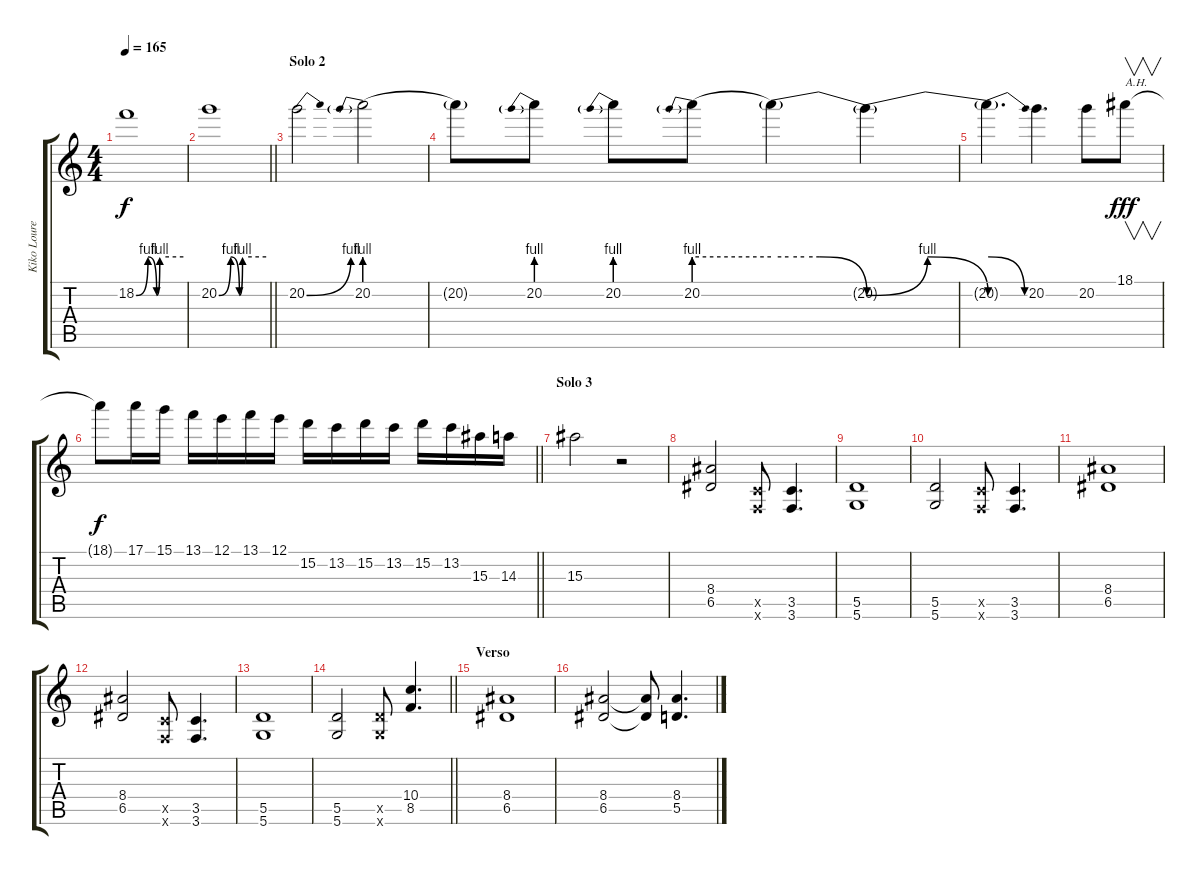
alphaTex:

\track ("Kiko Loureiro" "Kiko Loure") {instrument distortionguitar}
\staff {score tabs}
\tuning (E4 B3 G3 D3 A2 D2) {hide}
\ts (4 4)
\tempo 165
\clef g2
\ks c
18.2{be (custom 0 0 15 4 26 0 30 4 60 4)}.1{dy f} |
\barLineRight lightlight
20.2{be (custom 0 0 15 4 26 0 30 4 60 4)}.1 |
\section ("" "Solo 2")
20.2{be (bend 0 0 60 4)}.2 20.2{be (prebend 0 4 60 4)}.2 |
20.2{t}.8 20.2{be (prebend 0 4 60 4)}.8 20.2{be (prebend 0 4 60 4)}.8 20.2{be (prebend 0 4 60 4)}.8 20.2{be (custom 0 4 10 4 20 4 30 4 60 0) t}.4 20.2{be (bendrelease 0 0 10 4 30 4 60 0) t}.4 |
20.2{be (release 0 4 60 0) t}.4{d} 20.2.4{d} 20.2.8 18.1.8{v txt "A.H." dy fff instrument guitarharmonics} |
\barLineRight lightlight
18.1{t}.8{dy f} 17.1.16{instrument overdrivenguitar} 15.1.16 13.1.16 12.1.16 13.1.16 12.1.16 15.2.16 13.2.16 15.2.16 13.2.16 15.2.16 13.2.16 15.3.16 14.3.16 |
\section ("" "Solo 3")
15.3.2 r.2 |
(8.4 6.5).2{instrument distortionguitar} (3.5{x} 3.6{x}).8 (3.5 3.6).4{d} |
(5.5 5.6).1 |
(5.5 5.6).2 (3.5{x} 3.6{x}).8 (3.5 3.6).4{d} |
(8.4 6.5).1 |
(8.4 6.5).2 (3.5{x} 3.6{x}).8 (3.5 3.6).4{d} |
(5.5 5.6).1 |
\barLineRight lightlight
(5.5 5.6).2 (5.5{x} 5.6{x}).8 (10.4 8.5).4{d} |
\section ("" "Verso")
(8.4 6.5).1{instrument distortionguitar} |
(8.4 6.5).2 (8.4{t} 6.5{t}).8 (8.4 5.5).4{d}
